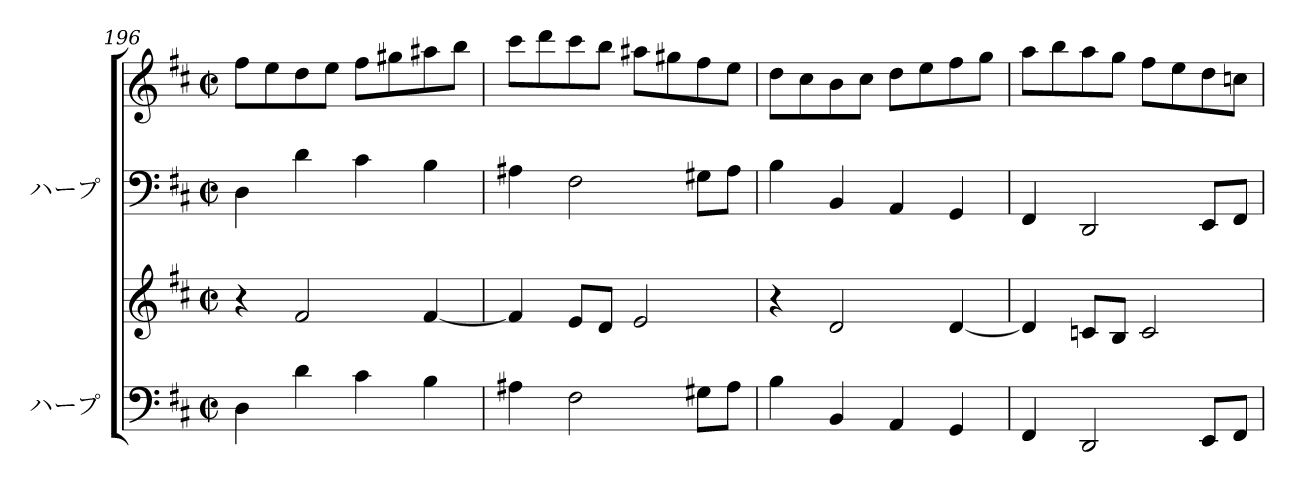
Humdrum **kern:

**kern	**kern	**kern	**kern
*part2	*part2	*part1	*part1
*staff4	*staff3	*staff2	*staff1
*I"ハープ	*	*I"ハープ	*
!!LO:PB:g=z
*clefF4	*clefG2	*clefF4	*clefG2
*k[f#c#]	*k[f#c#]	*k[f#c#]	*k[f#c#]
*M2/2	*M2/2	*M2/2	*M2/2
*met(c|)	*met(c|)	*met(c|)	*met(c|)
=196	=196	=196	=196
4D\	4r	4D\	8ff#\L
.	.	.	8ee\
4d\	2f#/	4d\	8dd\
.	.	.	8ee\J
4c#\	.	4c#\	8ff#\L
.	.	.	8gg#X\
4B\	[4f#/	4B\	8aa#X\
.	.	.	8bb\J
=197	=197	=197	=197
4A#X\	4f#/]	4A#X\	8ccc#\L
.	.	.	8ddd\
2F#\	8e/L	2F#\	8ccc#\
.	8d/J	.	8bb\J
.	2e/	.	8aa#X\L
.	.	.	8gg#X\
8G#X\L	.	8G#X\L	8ff#\
8A#\J	.	8A#\J	8ee\J
=198	=198	=198	=198
4B\	4r	4B\	8dd\L
.	.	.	8cc#\
4BB/	2d/	4BB/	8b\
.	.	.	8cc#\J
4AA/	.	4AA/	8dd\L
.	.	.	8ee\
4GG/	[4d/	4GG/	8ff#\
.	.	.	8gg\J
=199	=199	=199	=199
4FF#/	4d/]	4FF#/	8aa\L
.	.	.	8bb\
2DD/	8cn/L	2DD/	8aa\
.	8B/J	.	8gg\J
.	2c/	.	8ff#\L
.	.	.	8ee\
8EE/L	.	8EE/L	8dd\
8FF#/J	.	8FF#/J	8ccn\J
=	=	=	=
*-	*-	*-	*-
